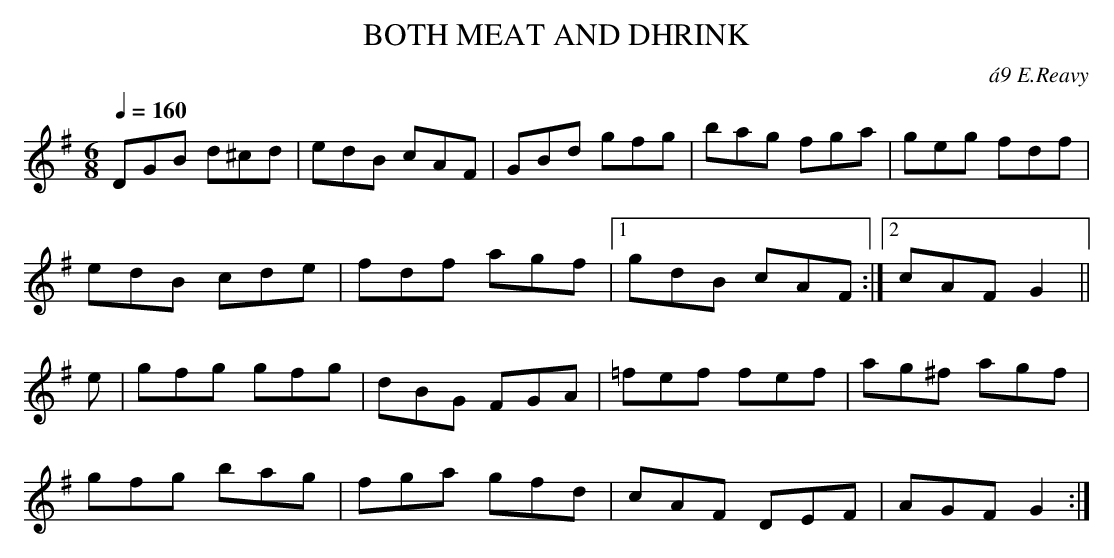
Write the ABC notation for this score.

X:1
T:BOTH MEAT AND DHRINK
C:\'a9 E.Reavy
Y:"allegretto"
Q:1/4=160
M:6/8
L:1/8
K:G
DGB d^cd|edB cAF|GBd gfg|bag fga|geg fdf|
edB cde|fdf agf|1 gdB cAF:|2 cAF G2||
e|gfg gfg|dBG FGA|=fef fef|ag^f agf|
gfg bag|fga gfd|cAF DEF|AGF G2:|
